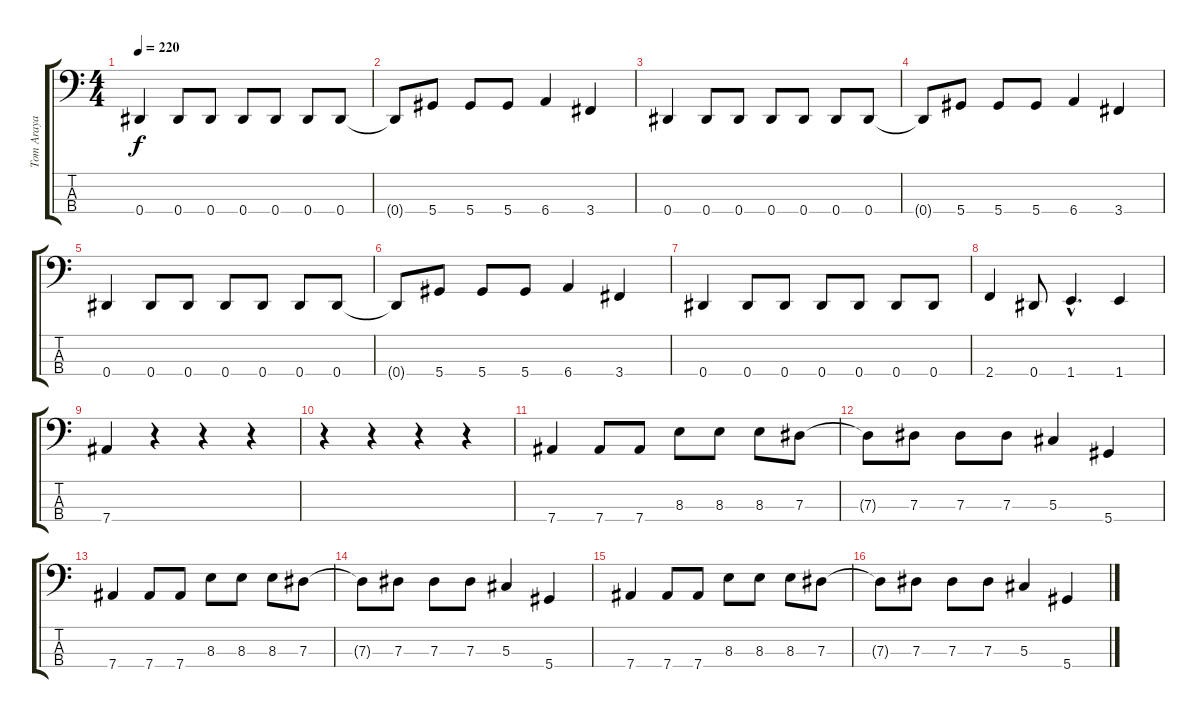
\track ("Tom Araya" "Tom Araya") {instrument electricbasspick}
\staff {score tabs}
\tuning (Gb2 Db2 Ab1 Eb1) {hide}
\ts (4 4)
\tempo 220
\clef f4
\ks c
0.4.4{dy f} 0.4.8 0.4.8 0.4.8 0.4.8 0.4.8 0.4.8 |
0.4{t}.8 5.4.8 5.4.8 5.4.8 6.4.4 3.4.4 |
0.4.4 0.4.8 0.4.8 0.4.8 0.4.8 0.4.8 0.4.8 |
0.4{t}.8 5.4.8 5.4.8 5.4.8 6.4.4 3.4.4 |
0.4.4 0.4.8 0.4.8 0.4.8 0.4.8 0.4.8 0.4.8 |
0.4{t}.8 5.4.8 5.4.8 5.4.8 6.4.4 3.4.4 |
0.4.4 0.4.8 0.4.8 0.4.8 0.4.8 0.4.8 0.4.8 |
2.4.4 0.4.8 1.4{hac}.4{d} 1.4.4 |
7.4.4 r.4 r.4 r.4 |
r.4 r.4 r.4 r.4 |
7.4.4 7.4.8 7.4.8 8.3.8 8.3.8 8.3.8 7.3.8 |
7.3{t}.8 7.3.8 7.3.8 7.3.8 5.3.4 5.4.4 |
7.4.4 7.4.8 7.4.8 8.3.8 8.3.8 8.3.8 7.3.8 |
7.3{t}.8 7.3.8 7.3.8 7.3.8 5.3.4 5.4.4 |
7.4.4 7.4.8 7.4.8 8.3.8 8.3.8 8.3.8 7.3.8 |
7.3{t}.8 7.3.8 7.3.8 7.3.8 5.3.4 5.4.4
